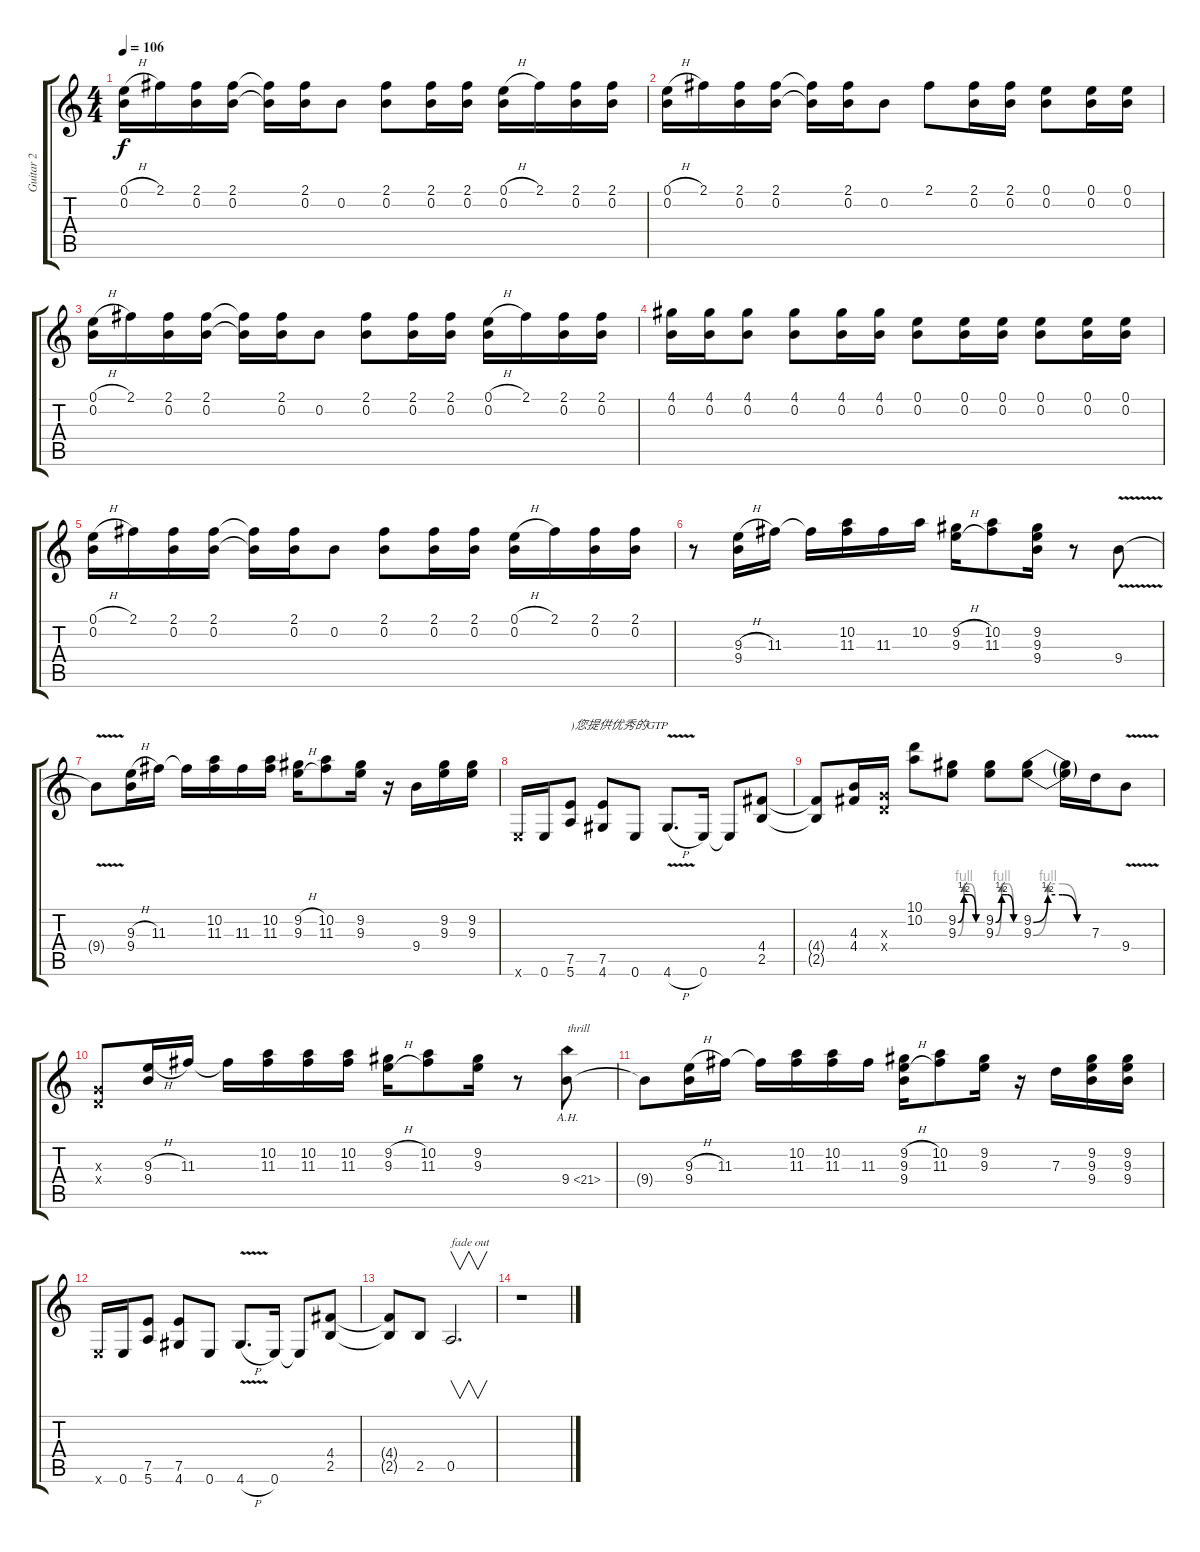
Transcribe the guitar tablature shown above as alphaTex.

\track ("Guitar 2" "Guitar 2") {instrument distortionguitar}
\staff {score tabs}
\tuning (E4 B3 G3 D3 A2 E2) {hide}
\ts (4 4)
\tempo 106
\clef g2
\ks c
(0.1{h} 0.2).16{dy f} 2.1.16 (2.1 0.2).16 (2.1 0.2).16 (2.1{t} 0.2{t}).16 (2.1 0.2).16 0.2.8 (2.1 0.2).8 (2.1 0.2).16 (2.1 0.2).16 (0.1{h} 0.2).16 2.1.16 (2.1 0.2).16 (2.1 0.2).16 |
(0.1{h} 0.2).16 2.1.16 (2.1 0.2).16 (2.1 0.2).16 (2.1{t} 0.2{t}).16 (2.1 0.2).16 0.2.8 2.1.8 (2.1 0.2).16 (2.1 0.2).16 (0.1 0.2).8 (0.1 0.2).16 (0.1 0.2).16 |
(0.1{h} 0.2).16 2.1.16 (2.1 0.2).16 (2.1 0.2).16 (2.1{t} 0.2{t}).16 (2.1 0.2).16 0.2.8 (2.1 0.2).8 (2.1 0.2).16 (2.1 0.2).16 (0.1{h} 0.2).16 2.1.16 (2.1 0.2).16 (2.1 0.2).16 |
(4.1 0.2).16 (4.1 0.2).16 (4.1 0.2).8 (4.1 0.2).8 (4.1 0.2).16 (4.1 0.2).16 (0.1 0.2).8 (0.1 0.2).16 (0.1 0.2).16 (0.1 0.2).8 (0.1 0.2).16 (0.1 0.2).16 |
(0.1{h} 0.2).16 2.1.16 (2.1 0.2).16 (2.1 0.2).16 (2.1{t} 0.2{t}).16 (2.1 0.2).16 0.2.8 (2.1 0.2).8 (2.1 0.2).16 (2.1 0.2).16 (0.1{h} 0.2).16 2.1.16 (2.1 0.2).16 (2.1 0.2).16 |
r.8 (9.3{h} 9.4).16 11.3.16 11.3{t}.16 (10.2 11.3).16 11.3.16 10.2.16 (9.2{h} 9.3{h}).16 (10.2 11.3).8 (9.2 9.3 9.4).16 r.8 9.4{v}.8 |
9.4{t}.8 (9.3{h} 9.4).16 11.3.16 11.3{t}.16 (10.2 11.3).16 11.3.16 (10.2 11.3).16 (9.2{h} 9.3{h}).16 (10.2 11.3).8 (9.2 9.3).16 r.16 9.4.16 (9.2 9.3).16 (9.2 9.3).16 |
0.6{x}.16 0.6.16 (7.5 5.6).8{txt ")您提供优秀的GTP"} (7.5 4.6).8 0.6.8 4.6{v h}.8{d} 0.6.16 0.6{t}.8 (4.4 2.5).8 |
(4.4{t} 2.5{t}).8 (4.3 4.4).16 (0.3{x} 0.4{x}).16 (10.1 10.2).8 (9.2{be (custom 0 0 15 2 30 2 45 0 60 0)} 9.3{be (custom 0 0 15 4 30 4 45 0 60 0)}).8 (9.2{be (custom 0 0 15 2 30 2 45 0 60 0)} 9.3{be (custom 0 0 15 4 30 4 45 0 60 0)}).8 (9.2{be (custom 0 0 15 2 30 2 45 0 60 0)} 9.3{be (custom 0 0 15 4 30 4 45 0 60 0)}).8 (9.2{t} 9.3{t}).16 7.3.16 9.4{v}.8 |
(0.3{x} 0.4{x}).8 (9.3{h} 9.4).16 11.3.16 11.3{t}.16 (10.2 11.3).16 (10.2 11.3).16 (10.2 11.3).16 (9.2{h} 9.3{h}).16 (10.2 11.3).8 (9.2 9.3).16 r.8 9.4{ah 12}.8{txt "thrill"} |
9.4{t}.8 (9.3{h} 9.4).16 11.3.16 11.3{t}.16 (10.2 11.3).16 (10.2 11.3).16 11.3.16 (9.2{h} 9.3{h} 9.4).16 (10.2 11.3).8 (9.2 9.3).16 r.16 7.3.16 (9.2 9.3 9.4).16 (9.2 9.3 9.4).16 |
0.6{x}.16 0.6.16 (7.5 5.6).8 (7.5 4.6).8 0.6.8 4.6{v h}.8{d} 0.6.16 0.6{t}.8 (4.4 2.5).8 |
(4.4{t} 2.5{t}).8 2.5.8 0.5.2{v d txt "fade out"} |
r.1
